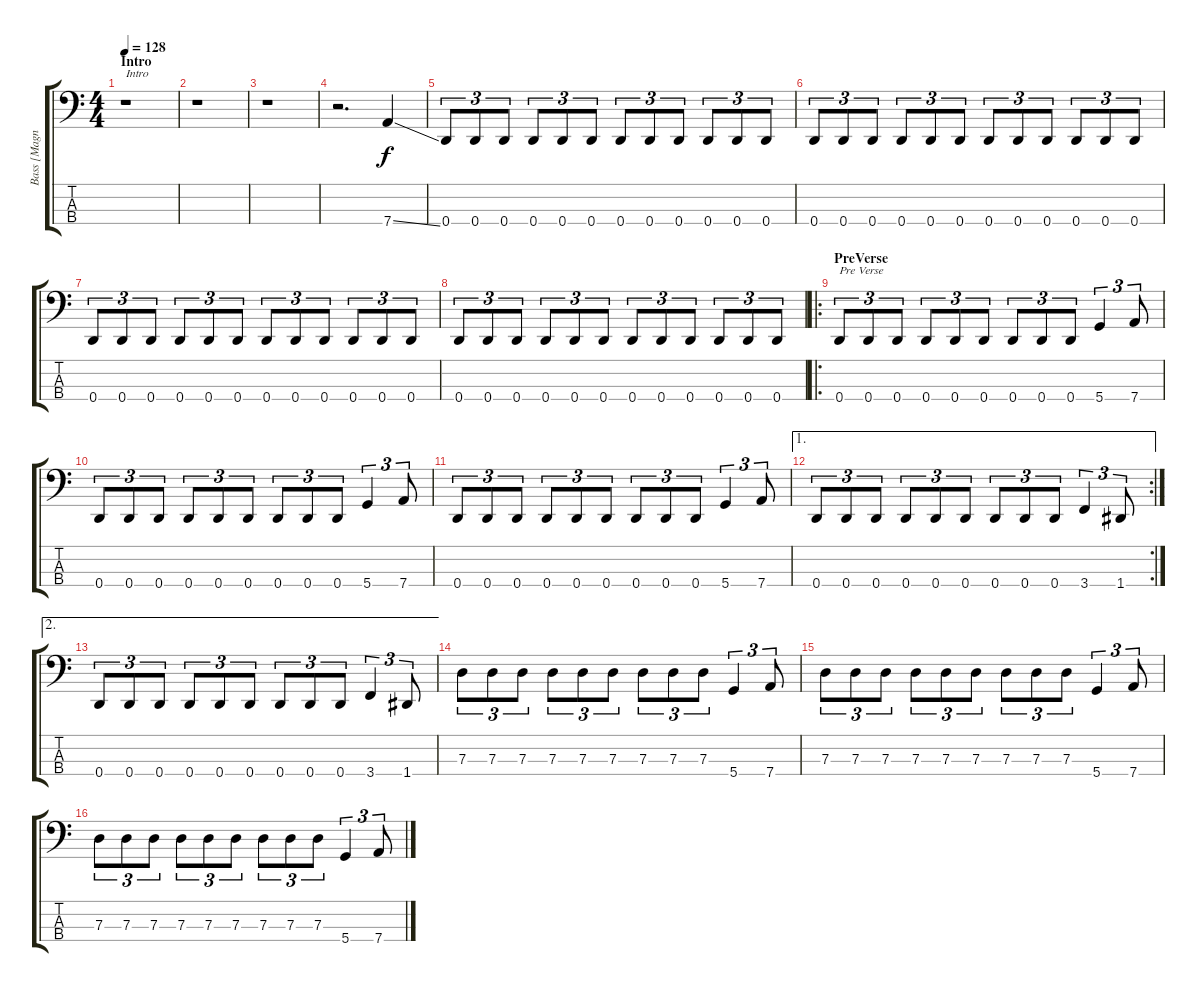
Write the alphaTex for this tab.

\track ("Bass [Magnus Olsfelt]" "Bass [Magn") {instrument electricbasspick}
\staff {score tabs}
\tuning (F2 C2 G1 D1) {hide}
\ts (4 4)
\section ("" "Intro")
\tempo 128
\clef f4
\ks c
r.1{txt "Intro" dy f instrument electricbasspick} |
r.1 |
r.1 |
r.2{d} 7.4{ss}.4 |
0.4.8{tu (3 2)} 0.4.8{tu (3 2)} 0.4.8{tu (3 2)} 0.4.8{tu (3 2)} 0.4.8{tu (3 2)} 0.4.8{tu (3 2)} 0.4.8{tu (3 2)} 0.4.8{tu (3 2)} 0.4.8{tu (3 2)} 0.4.8{tu (3 2)} 0.4.8{tu (3 2)} 0.4.8{tu (3 2)} |
0.4.8{tu (3 2)} 0.4.8{tu (3 2)} 0.4.8{tu (3 2)} 0.4.8{tu (3 2)} 0.4.8{tu (3 2)} 0.4.8{tu (3 2)} 0.4.8{tu (3 2)} 0.4.8{tu (3 2)} 0.4.8{tu (3 2)} 0.4.8{tu (3 2)} 0.4.8{tu (3 2)} 0.4.8{tu (3 2)} |
0.4.8{tu (3 2)} 0.4.8{tu (3 2)} 0.4.8{tu (3 2)} 0.4.8{tu (3 2)} 0.4.8{tu (3 2)} 0.4.8{tu (3 2)} 0.4.8{tu (3 2)} 0.4.8{tu (3 2)} 0.4.8{tu (3 2)} 0.4.8{tu (3 2)} 0.4.8{tu (3 2)} 0.4.8{tu (3 2)} |
0.4.8{tu (3 2)} 0.4.8{tu (3 2)} 0.4.8{tu (3 2)} 0.4.8{tu (3 2)} 0.4.8{tu (3 2)} 0.4.8{tu (3 2)} 0.4.8{tu (3 2)} 0.4.8{tu (3 2)} 0.4.8{tu (3 2)} 0.4.8{tu (3 2)} 0.4.8{tu (3 2)} 0.4.8{tu (3 2)} |
\ro
\section ("" "PreVerse")
0.4.8{tu (3 2) txt "Pre Verse"} 0.4.8{tu (3 2)} 0.4.8{tu (3 2)} 0.4.8{tu (3 2)} 0.4.8{tu (3 2)} 0.4.8{tu (3 2)} 0.4.8{tu (3 2)} 0.4.8{tu (3 2)} 0.4.8{tu (3 2)} 5.4.4{tu (3 2)} 7.4.8{tu (3 2)} |
0.4.8{tu (3 2)} 0.4.8{tu (3 2)} 0.4.8{tu (3 2)} 0.4.8{tu (3 2)} 0.4.8{tu (3 2)} 0.4.8{tu (3 2)} 0.4.8{tu (3 2)} 0.4.8{tu (3 2)} 0.4.8{tu (3 2)} 5.4.4{tu (3 2)} 7.4.8{tu (3 2)} |
0.4.8{tu (3 2)} 0.4.8{tu (3 2)} 0.4.8{tu (3 2)} 0.4.8{tu (3 2)} 0.4.8{tu (3 2)} 0.4.8{tu (3 2)} 0.4.8{tu (3 2)} 0.4.8{tu (3 2)} 0.4.8{tu (3 2)} 5.4.4{tu (3 2)} 7.4.8{tu (3 2)} |
\ae 1
\rc 2
0.4.8{tu (3 2)} 0.4.8{tu (3 2)} 0.4.8{tu (3 2)} 0.4.8{tu (3 2)} 0.4.8{tu (3 2)} 0.4.8{tu (3 2)} 0.4.8{tu (3 2)} 0.4.8{tu (3 2)} 0.4.8{tu (3 2)} 3.4.4{tu (3 2)} 1.4.8{tu (3 2)} |
\ae 2
0.4.8{tu (3 2)} 0.4.8{tu (3 2)} 0.4.8{tu (3 2)} 0.4.8{tu (3 2)} 0.4.8{tu (3 2)} 0.4.8{tu (3 2)} 0.4.8{tu (3 2)} 0.4.8{tu (3 2)} 0.4.8{tu (3 2)} 3.4.4{tu (3 2)} 1.4.8{tu (3 2)} |
7.3.8{tu (3 2)} 7.3.8{tu (3 2)} 7.3.8{tu (3 2)} 7.3.8{tu (3 2)} 7.3.8{tu (3 2)} 7.3.8{tu (3 2)} 7.3.8{tu (3 2)} 7.3.8{tu (3 2)} 7.3.8{tu (3 2)} 5.4.4{tu (3 2)} 7.4.8{tu (3 2)} |
7.3.8{tu (3 2)} 7.3.8{tu (3 2)} 7.3.8{tu (3 2)} 7.3.8{tu (3 2)} 7.3.8{tu (3 2)} 7.3.8{tu (3 2)} 7.3.8{tu (3 2)} 7.3.8{tu (3 2)} 7.3.8{tu (3 2)} 5.4.4{tu (3 2)} 7.4.8{tu (3 2)} |
7.3.8{tu (3 2)} 7.3.8{tu (3 2)} 7.3.8{tu (3 2)} 7.3.8{tu (3 2)} 7.3.8{tu (3 2)} 7.3.8{tu (3 2)} 7.3.8{tu (3 2)} 7.3.8{tu (3 2)} 7.3.8{tu (3 2)} 5.4.4{tu (3 2)} 7.4.8{tu (3 2)}
